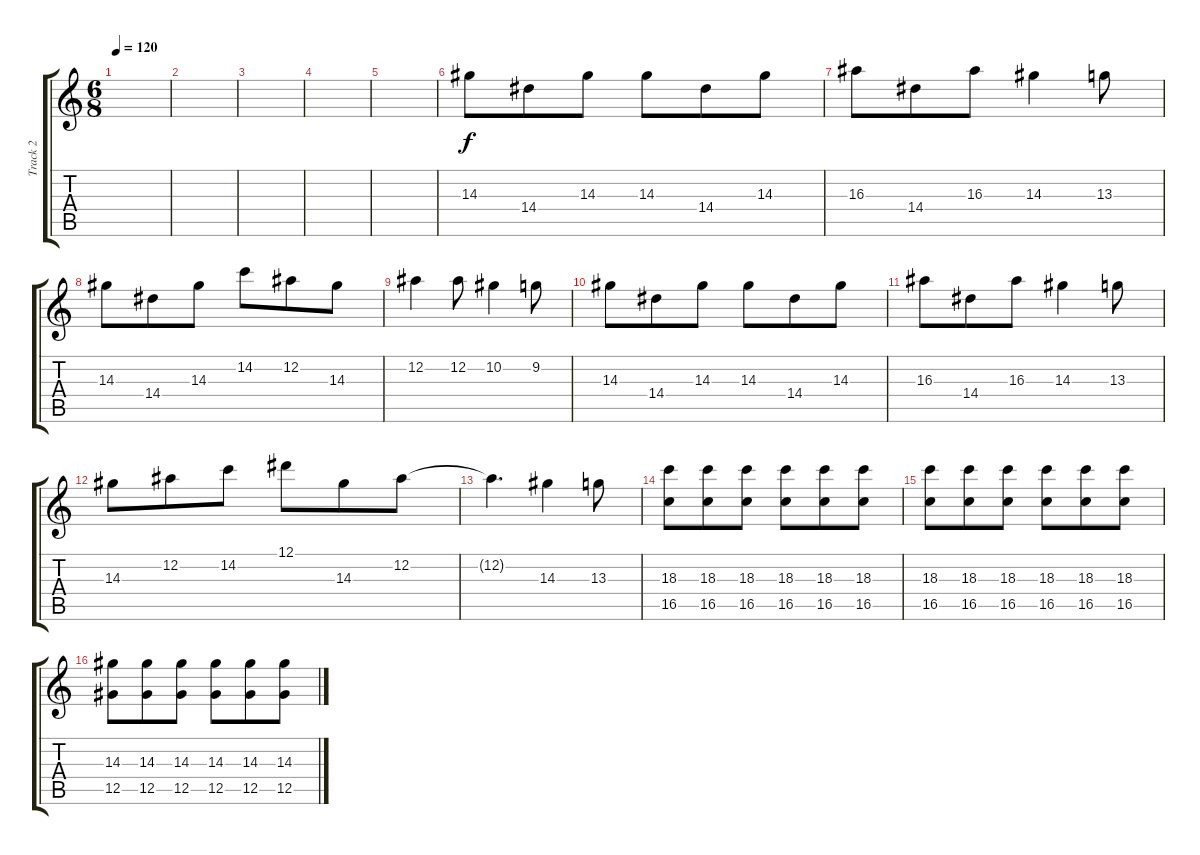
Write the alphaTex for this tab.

\track ("Track 2" "Track 2") {instrument distortionguitar}
\staff {score tabs}
\tuning (Eb4 Bb3 Gb3 Db3 Ab2 Db2) {hide}
\ts (6 8)
\tempo 120
\clef g2
\ks c
|
|
|
|
|
14.3.8 14.4.8 14.3.8 14.3.8 14.4.8 14.3.8 |
16.3.8 14.4.8 16.3.8 14.3.4 13.3.8 |
14.3.8 14.4.8 14.3.8 14.2.8 12.2.8 14.3.8 |
12.2.4 12.2.8 10.2.4 9.2.8 |
14.3.8 14.4.8 14.3.8 14.3.8 14.4.8 14.3.8 |
16.3.8 14.4.8 16.3.8 14.3.4 13.3.8 |
14.3.8 12.2.8 14.2.8 12.1.8 14.3.8 12.2.8 |
12.2{t}.4{d} 14.3.4 13.3.8 |
(18.3 16.5).8 (18.3 16.5).8 (18.3 16.5).8 (18.3 16.5).8 (18.3 16.5).8 (18.3 16.5).8 |
(18.3 16.5).8 (18.3 16.5).8 (18.3 16.5).8 (18.3 16.5).8 (18.3 16.5).8 (18.3 16.5).8 |
(14.3 12.5).8 (14.3 12.5).8 (14.3 12.5).8 (14.3 12.5).8 (14.3 12.5).8 (14.3 12.5).8
